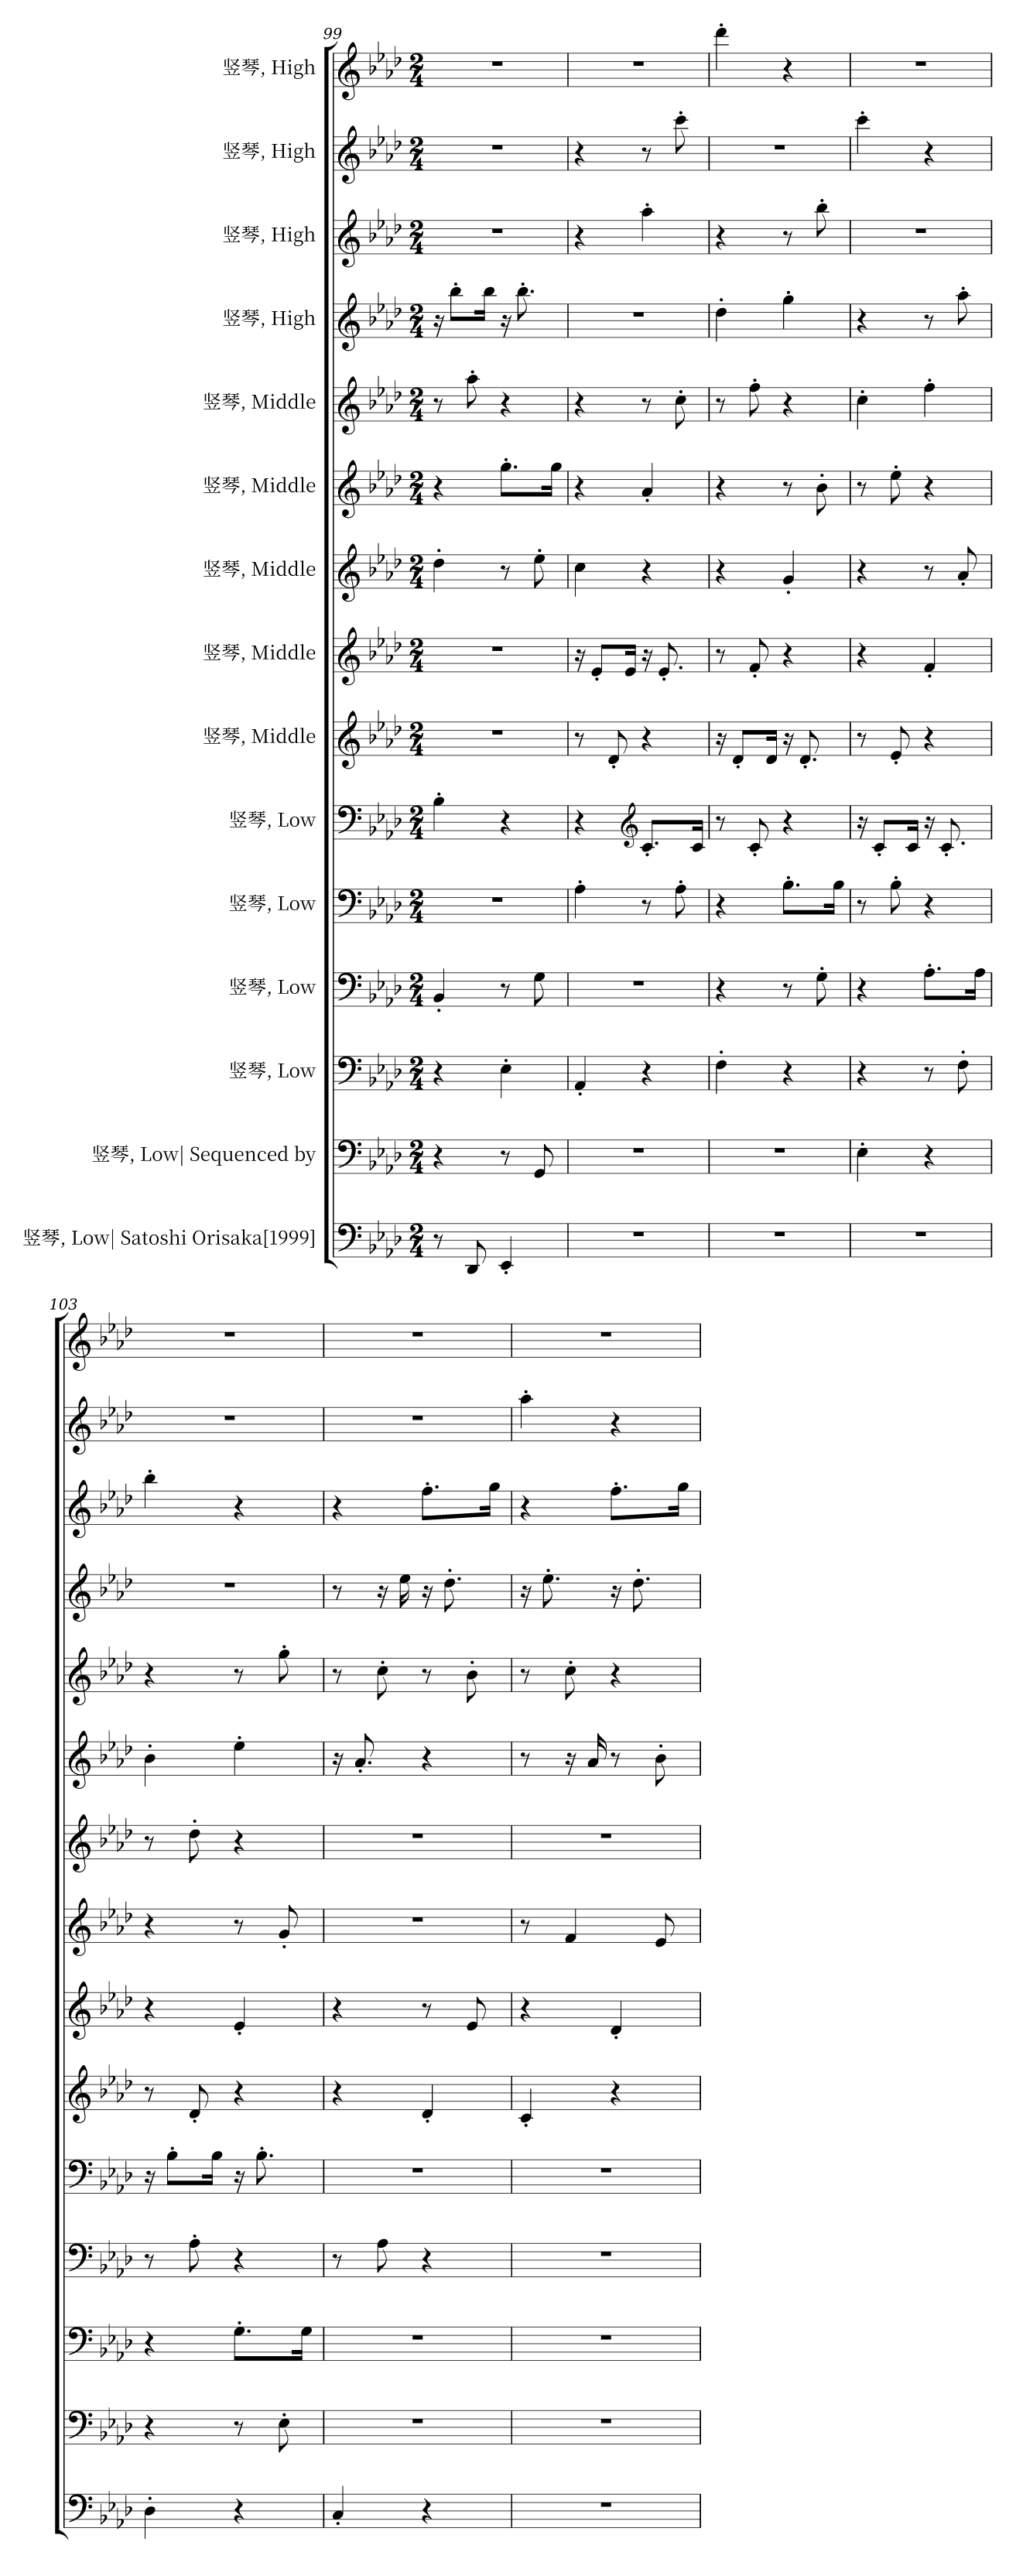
**kern	**kern	**kern	**kern	**kern	**kern	**kern	**kern	**kern	**kern	**kern	**kern	**kern	**kern	**kern
*part15	*part14	*part13	*part12	*part11	*part10	*part9	*part8	*part7	*part6	*part5	*part4	*part3	*part2	*part1
*staff15	*staff14	*staff13	*staff12	*staff11	*staff10	*staff9	*staff8	*staff7	*staff6	*staff5	*staff4	*staff3	*staff2	*staff1
*I"竖琴, Low|    Satoshi Orisaka[1999]	*I"竖琴, Low| Sequenced by	*I"竖琴, Low	*I"竖琴, Low	*I"竖琴, Low	*I"竖琴, Low	*I"竖琴, Middle	*I"竖琴, Middle	*I"竖琴, Middle	*I"竖琴, Middle	*I"竖琴, Middle	*I"竖琴, High	*I"竖琴, High	*I"竖琴, High	*I"竖琴, High
*clefF4	*clefF4	*clefF4	*clefF4	*clefF4	*clefF4	*clefG2	*clefG2	*clefG2	*clefG2	*clefG2	*clefG2	*clefG2	*clefG2	*clefG2
*k[b-e-a-d-]	*k[b-e-a-d-]	*k[b-e-a-d-]	*k[b-e-a-d-]	*k[b-e-a-d-]	*k[b-e-a-d-]	*k[b-e-a-d-]	*k[b-e-a-d-]	*k[b-e-a-d-]	*k[b-e-a-d-]	*k[b-e-a-d-]	*k[b-e-a-d-]	*k[b-e-a-d-]	*k[b-e-a-d-]	*k[b-e-a-d-]
*M2/4	*M2/4	*M2/4	*M2/4	*M2/4	*M2/4	*M2/4	*M2/4	*M2/4	*M2/4	*M2/4	*M2/4	*M2/4	*M2/4	*M2/4
=99	=99	=99	=99	=99	=99	=99	=99	=99	=99	=99	=99	=99	=99	=99
8r	4r	4r	4BB-'/	2r	4B-'\	2r	2r	4dd-'\	4r	8r	16r	2r	2r	2r
.	.	.	.	.	.	.	.	.	.	.	8bb-'\L	.	.	.
8DD-/	.	.	.	.	.	.	.	.	.	8aa-'\	.	.	.	.
.	.	.	.	.	.	.	.	.	.	.	16bb-\Jk	.	.	.
4EE-'/	8r	4E-'\	8r	.	4r	.	.	8r	8.gg'\L	4r	16r	.	.	.
.	.	.	.	.	.	.	.	.	.	.	8.bb-'\	.	.	.
.	8GG/	.	8G\	.	.	.	.	8ee-'\	.	.	.	.	.	.
.	.	.	.	.	.	.	.	.	16gg\Jk	.	.	.	.	.
=100	=100	=100	=100	=100	=100	=100	=100	=100	=100	=100	=100	=100	=100	=100
2r	2r	4AA-'/	2r	4A-'\	4r	8r	16r	4cc\	4r	4r	2r	4r	4r	2r
.	.	.	.	.	.	.	8e-'/L	.	.	.	.	.	.	.
.	.	.	.	.	.	8d-'/	.	.	.	.	.	.	.	.
.	.	.	.	.	.	.	16e-/Jk	.	.	.	.	.	.	.
*	*	*	*	*	*clefG2	*	*	*	*	*	*	*	*	*
.	.	4r	.	8r	8.c'/L	4r	16r	4r	4a-'/	8r	.	4aa-'\	8r	.
.	.	.	.	.	.	.	8.e-'/	.	.	.	.	.	.	.
.	.	.	.	8A-'\	.	.	.	.	.	8cc'\	.	.	8ccc'\	.
.	.	.	.	.	16c/Jk	.	.	.	.	.	.	.	.	.
=101	=101	=101	=101	=101	=101	=101	=101	=101	=101	=101	=101	=101	=101	=101
2r	2r	4F'\	4r	4r	8r	16r	8r	4r	4r	8r	4dd-'\	4r	2r	4ddd-'\
.	.	.	.	.	.	8d-'/L	.	.	.	.	.	.	.	.
.	.	.	.	.	8c'/	.	8f'/	.	.	8ff'\	.	.	.	.
.	.	.	.	.	.	16d-/Jk	.	.	.	.	.	.	.	.
.	.	4r	8r	8.B-'\L	4r	16r	4r	4g'/	8r	4r	4gg'\	8r	.	4r
.	.	.	.	.	.	8.d-'/	.	.	.	.	.	.	.	.
.	.	.	8G'\	.	.	.	.	.	8b-'\	.	.	8bb-'\	.	.
.	.	.	.	16B-\Jk	.	.	.	.	.	.	.	.	.	.
!!LO:PB:g=z
=102	=102	=102	=102	=102	=102	=102	=102	=102	=102	=102	=102	=102	=102	=102
2r	4E-'\	4r	4r	8r	16r	8r	4r	4r	8r	4cc'\	4r	2r	4ccc'\	2r
.	.	.	.	.	8c'/L	.	.	.	.	.	.	.	.	.
.	.	.	.	8B-'\	.	8e-'/	.	.	8ee-'\	.	.	.	.	.
.	.	.	.	.	16c/Jk	.	.	.	.	.	.	.	.	.
.	4r	8r	8.A-'\L	4r	16r	4r	4f'/	8r	4r	4ff'\	8r	.	4r	.
.	.	.	.	.	8.c'/	.	.	.	.	.	.	.	.	.
.	.	8F'\	.	.	.	.	.	8a-'/	.	.	8aa-'\	.	.	.
.	.	.	16A-\Jk	.	.	.	.	.	.	.	.	.	.	.
=103	=103	=103	=103	=103	=103	=103	=103	=103	=103	=103	=103	=103	=103	=103
4D-'\	4r	4r	8r	16r	8r	4r	4r	8r	4b-'\	4r	2r	4bb-'\	2r	2r
.	.	.	.	8B-'\L	.	.	.	.	.	.	.	.	.	.
.	.	.	8A-'\	.	8d-'/	.	.	8dd-'\	.	.	.	.	.	.
.	.	.	.	16B-\Jk	.	.	.	.	.	.	.	.	.	.
4r	8r	8.G'\L	4r	16r	4r	4e-'/	8r	4r	4ee-'\	8r	.	4r	.	.
.	.	.	.	8.B-'\	.	.	.	.	.	.	.	.	.	.
.	8E-'\	.	.	.	.	.	8g'/	.	.	8gg'\	.	.	.	.
.	.	16G\Jk	.	.	.	.	.	.	.	.	.	.	.	.
=104	=104	=104	=104	=104	=104	=104	=104	=104	=104	=104	=104	=104	=104	=104
4C'/	2r	2r	8r	2r	4r	4r	2r	2r	16r	8r	8r	4r	2r	2r
.	.	.	.	.	.	.	.	.	8.a-'/	.	.	.	.	.
.	.	.	8A-\	.	.	.	.	.	.	8cc'\	16r	.	.	.
.	.	.	.	.	.	.	.	.	.	.	16ee-\	.	.	.
4r	.	.	4r	.	4d-'/	8r	.	.	4r	8r	16r	8.ff'\L	.	.
.	.	.	.	.	.	.	.	.	.	.	8.dd-'\	.	.	.
.	.	.	.	.	.	8e-/	.	.	.	8b-'\	.	.	.	.
.	.	.	.	.	.	.	.	.	.	.	.	16gg\Jk	.	.
=105	=105	=105	=105	=105	=105	=105	=105	=105	=105	=105	=105	=105	=105	=105
*	*	*	*	*	*	*	*	*	*	*	*	*	*	*MM93
2r	2r	2r	2r	2r	4c'/	4r	8r	2r	8r	8r	16r	4r	4aa-'\	2r
.	.	.	.	.	.	.	.	.	.	.	8.ee-'\	.	.	.
.	.	.	.	.	.	.	4f/	.	16r	8cc'\	.	.	.	.
.	.	.	.	.	.	.	.	.	16a-/	.	.	.	.	.
.	.	.	.	.	4r	4d-'/	.	.	8r	4r	16r	8.ff'\L	4r	.
.	.	.	.	.	.	.	.	.	.	.	8.dd-'\	.	.	.
.	.	.	.	.	.	.	8e-/	.	8b-'\	.	.	.	.	.
.	.	.	.	.	.	.	.	.	.	.	.	16gg\Jk	.	.
=	=	=	=	=	=	=	=	=	=	=	=	=	=	=
*-	*-	*-	*-	*-	*-	*-	*-	*-	*-	*-	*-	*-	*-	*-
